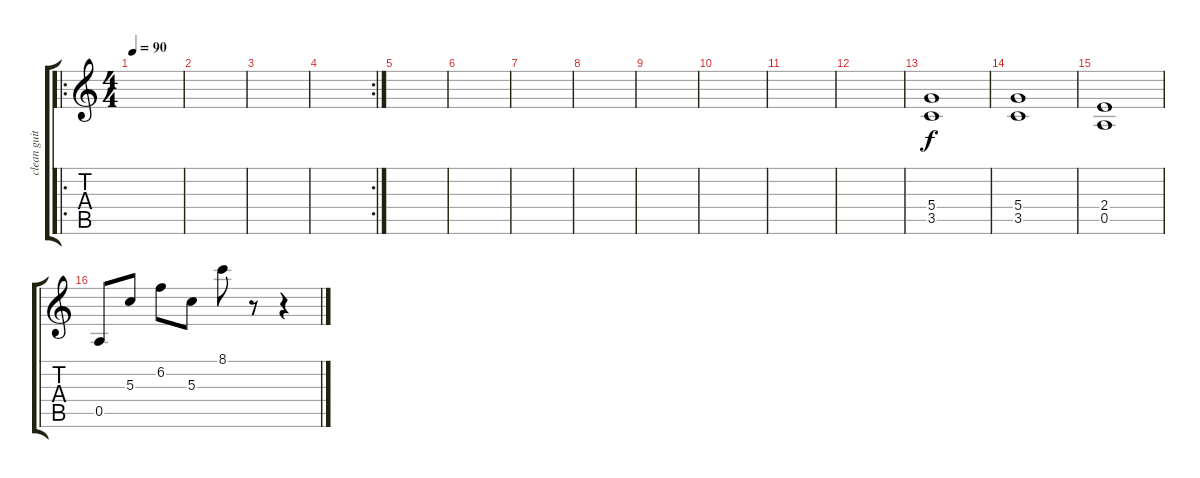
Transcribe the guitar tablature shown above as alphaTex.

\track ("clean guitar 2" "clean guit") {instrument acousticguitarnylon}
\staff {score tabs}
\tuning (E4 B3 G3 D3 A2 E2) {hide}
\ro
\ts (4 4)
\tempo 90
\clef g2
\ks c
|
|
|
\rc 2
|
|
|
|
|
|
|
|
|
(5.4 3.5).1 |
(5.4 3.5).1 |
(2.4 0.5).1 |
0.5.8 5.3.8 6.2.8 5.3.8 8.1.8 r.8 r.4
